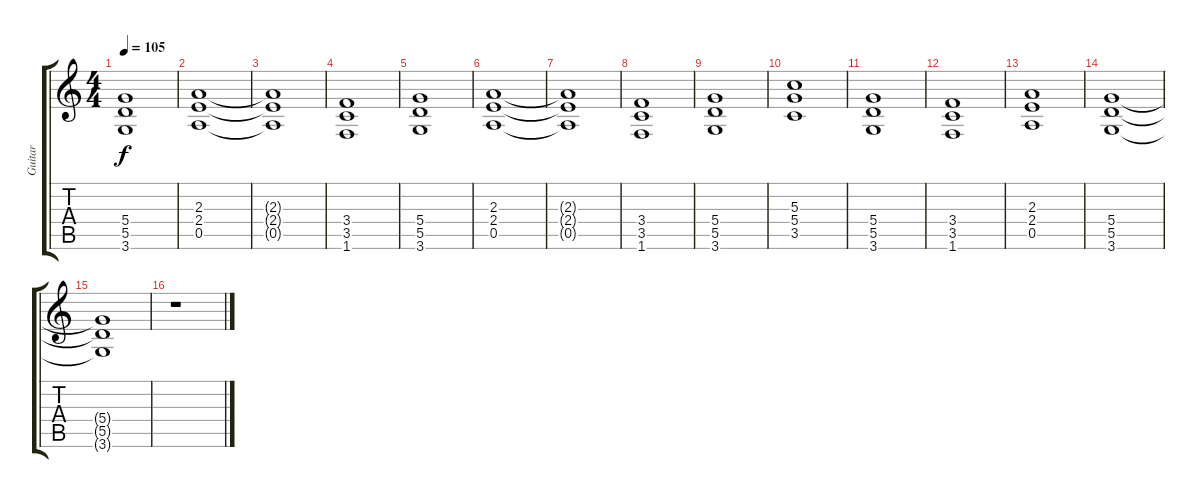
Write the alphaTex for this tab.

\track ("Guitar" "Guitar") {instrument distortionguitar}
\staff {score tabs}
\tuning (E4 B3 G3 D3 A2 E2) {hide}
\ts (4 4)
\tempo 105
\clef g2
\ks c
(5.4 5.5 3.6).1{dy f} |
(2.3 2.4 0.5).1 |
(2.3{t} 2.4{t} 0.5{t}).1 |
(3.4 3.5 1.6).1 |
(5.4 5.5 3.6).1 |
(2.3 2.4 0.5).1 |
(2.3{t} 2.4{t} 0.5{t}).1 |
(3.4 3.5 1.6).1 |
(5.4 5.5 3.6).1 |
(5.3 5.4 3.5).1 |
(5.4 5.5 3.6).1 |
(3.4 3.5 1.6).1 |
(2.3 2.4 0.5).1 |
(5.4 5.5 3.6).1 |
(5.4{t} 5.5{t} 3.6{t}).1 |
r.1
